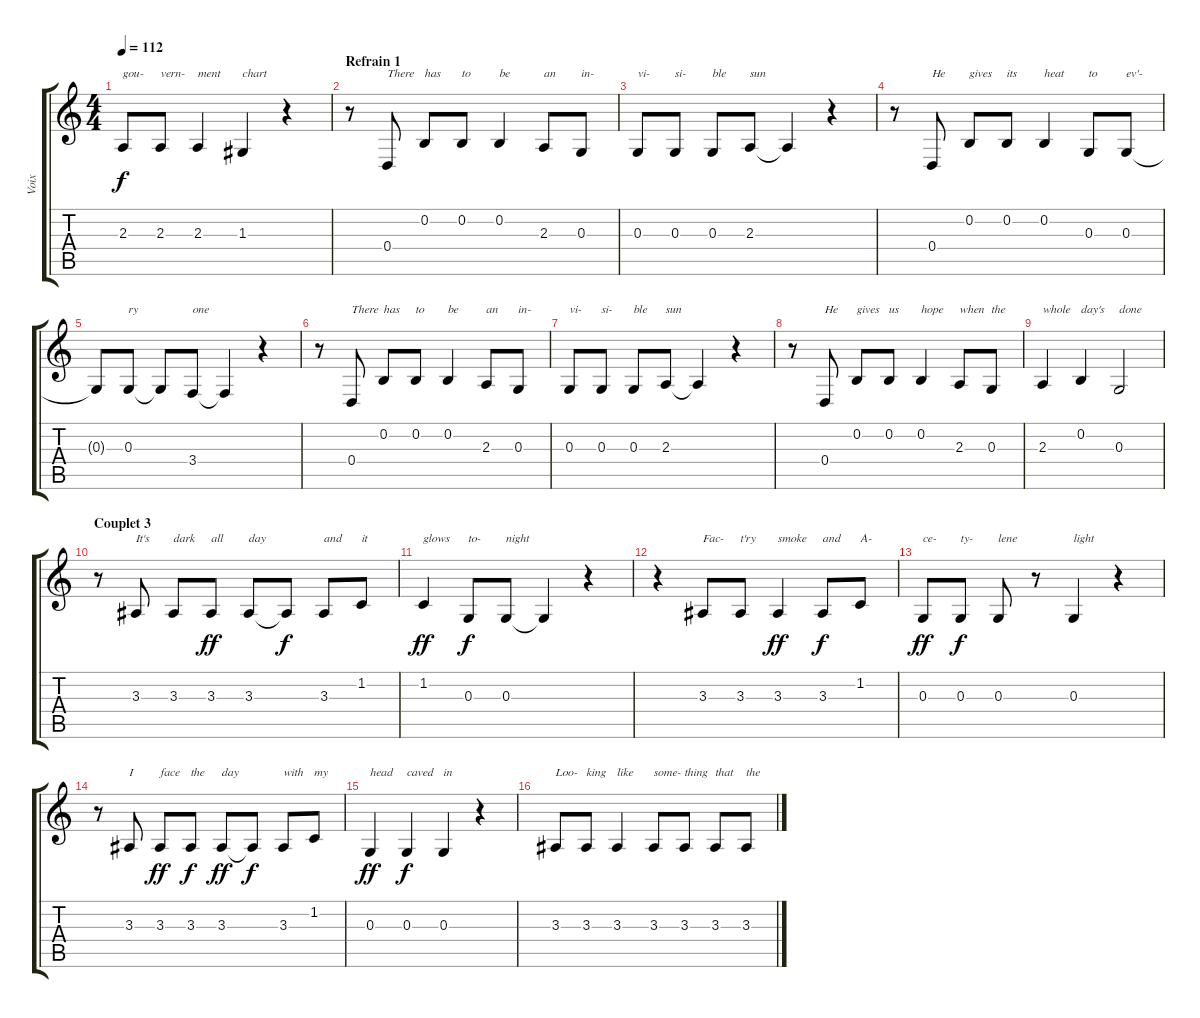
\track ("Voix" "Voix") {instrument clarinet}
\staff {score tabs}
\tuning (E4 B3 G3 D3 A2 E2) {hide}
\ts (4 4)
\tempo 112
\clef g2
\ks c
2.3.8{txt "gou-" dy f} 2.3.8{txt "vern-"} 2.3.4{txt "ment"} 1.3.4{txt "chart"} r.4 |
\section ("" "Refrain 1")
r.8 0.4.8{txt "There"} 0.2.8{txt "has"} 0.2.8{txt "to"} 0.2.4{txt "be"} 2.3.8{txt "an"} 0.3.8{txt "in-"} |
0.3.8{txt "vi-"} 0.3.8{txt "si-"} 0.3.8{txt "ble"} 2.3.8{txt "sun"} 2.3{t}.4 r.4 |
r.8 0.4.8{txt "He"} 0.2.8{txt "gives"} 0.2.8{txt "its"} 0.2.4{txt "heat"} 0.3.8{txt "to"} 0.3.8{txt "ev'-"} |
0.3{t}.8 0.3.8{txt "ry"} 0.3{t}.8 3.4.8{txt "one"} 3.4{t}.4 r.4 |
r.8 0.4.8{txt "There"} 0.2.8{txt "has"} 0.2.8{txt "to"} 0.2.4{txt "be"} 2.3.8{txt "an"} 0.3.8{txt "in-"} |
0.3.8{txt "vi-"} 0.3.8{txt "si-"} 0.3.8{txt "ble"} 2.3.8{txt "sun"} 2.3{t}.4 r.4 |
r.8 0.4.8{txt "He"} 0.2.8{txt "gives"} 0.2.8{txt "us"} 0.2.4{txt "hope"} 2.3.8{txt "when"} 0.3.8{txt "the"} |
2.3.4{txt "whole"} 0.2.4{txt "day's"} 0.3.2{txt "done"} |
\section ("" "Couplet 3")
r.8 3.3.8{txt "It's"} 3.3.8{txt "dark"} 3.3.8{txt "all" dy ff} 3.3.8{txt "day"} 3.3{t}.8{dy f} 3.3.8{txt "and"} 1.2.8{txt "it"} |
1.2.4{txt "glows" dy ff} 0.3.8{txt "to-" dy f} 0.3.8{txt "night"} 0.3{t}.4 r.4 |
r.4 3.3.8{txt "Fac-"} 3.3.8{txt "t'ry"} 3.3.4{txt "smoke" dy ff} 3.3.8{txt "and" dy f} 1.2.8{txt "A-"} |
0.3.8{txt "ce-" dy ff} 0.3.8{txt "ty-" dy f} 0.3.8{txt "lene"} r.8 0.3.4{txt "light"} r.4 |
r.8 3.3.8{txt "I"} 3.3.8{txt "face" dy ff} 3.3.8{txt "the" dy f} 3.3.8{txt "day" dy ff} 3.3{t}.8{dy f} 3.3.8{txt "with"} 1.2.8{txt "my"} |
0.3.4{txt "head" dy ff} 0.3.4{txt "caved" dy f} 0.3.4{txt "in"} r.4 |
3.3.8{txt "Loo-"} 3.3.8{txt "king"} 3.3.4{txt "like"} 3.3.8{txt "some-"} 3.3.8{txt "thing"} 3.3.8{txt "that"} 3.3.8{txt "the"}
